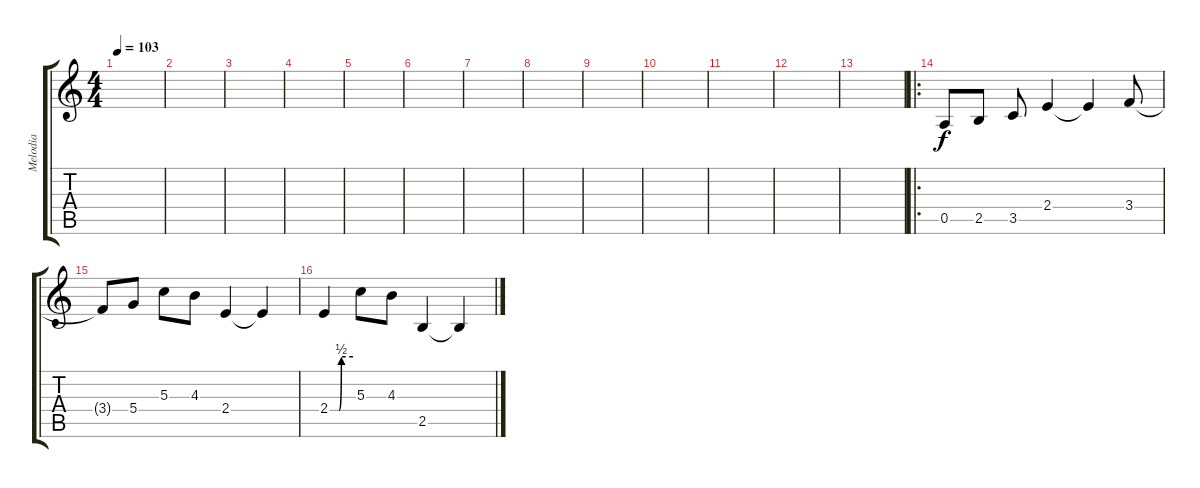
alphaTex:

\track ("Melodia" "Melodia") {instrument overdrivenguitar}
\staff {score tabs}
\tuning (E4 B3 G3 D3 A2 E2) {hide}
\ts (4 4)
\tempo 103
\clef g2
\ks c
|
|
|
|
|
|
|
|
|
|
|
|
|
\ro
0.5.8 2.5.8 3.5.8 2.4.4 2.4{t}.4 3.4.8 |
3.4{t}.8 5.4.8 5.3.8 4.3.8 2.4.4 2.4{t}.4 |
2.4{be (custom 0 0 15 0 20 0 22 0 24 0 30 2 60 2)}.4 5.3.8 4.3.8 2.5.4 2.5{t}.4
